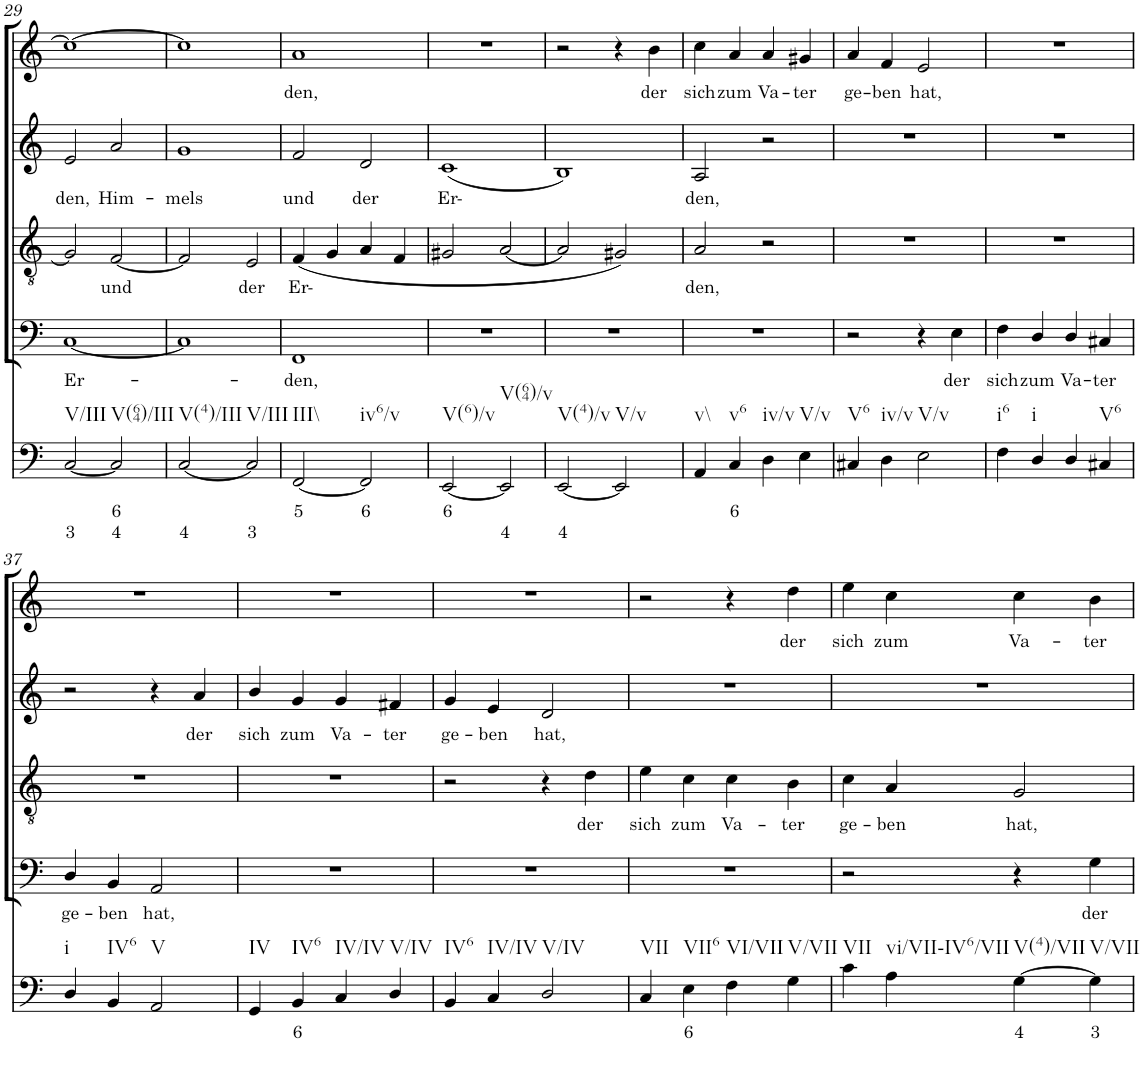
**kern	**text	**text	**kern	**text	**kern	**text	**kern	**text	**kern	**text
*part5	*part5	*part5	*part4	*part4	*part3	*part3	*part2	*part2	*part1	*part1
*staff5	*staff5	*staff5	*staff4	*staff4	*staff3	*staff3	*staff2	*staff2	*staff1	*staff1
*I"Continuo	*	*	*I"Bass	*	*I"Tenor	*	*I"Soprano II	*	*I"Soprano I	*
!!LO:PB:g=z
*clefF4	*	*	*clefF4	*	*clefGv2	*	*clefG2	*	*clefG2	*
*k[]	*	*	*k[]	*	*k[]	*	*k[]	*	*k[]	*
*M4/4	*	*	*M4/4	*	*M4/4	*	*M4/4	*	*M4/4	*
=29	=29	=29	=29	=29	=29	=29	=29	=29	=29	=29
!LO:TX:b:t=V/III	!	!	!	!	!	!	!	!	!	!
!	!	!LO:LY:b	!	!LO:LY:b	!	!	!	!LO:LY:b	!	!
[2C/	.	3	[1C	Er-	2G/]	.	2e/	den,	1cc_	.
!LO:TX:b:t=V(64)/III	!	!	!	!	!	!	!	!	!	!
!	!LO:LY:b	!LO:LY:b	!	!	!	!LO:LY:b	!	!LO:LY:b	!	!
2C/]	6	4	.	.	[2F/	und	2a/	Him-	.	.
=30	=30	=30	=30	=30	=30	=30	=30	=30	=30	=30
!LO:TX:b:t=V(4)/III	!	!	!	!	!	!	!	!	!	!
!	!	!LO:LY:b	!	!	!	!	!	!LO:LY:b	!	!
[2C/	.	4	1C]	.	2F/]	.	1g	mels	1cc]	.
!LO:TX:b:t=V/III	!	!	!	!	!	!	!	!	!	!
!	!	!LO:LY:b	!	!	!	!LO:LY:b	!	!	!	!
2C/]	.	3	.	.	2E/	der	.	.	.	.
=31	=31	=31	=31	=31	=31	=31	=31	=31	=31	=31
!LO:TX:b:t=III\\	!	!	!	!	!	!	!	!	!	!
!	!LO:LY:b	!	!	!LO:LY:b	!	!LO:LY:b	!	!LO:LY:b	!	!LO:LY:b
[2FF/	5	.	1FF	den,	(4F/	Er-	2f/	und	1a	den,
.	.	.	.	.	4G/	.	.	.	.	.
!LO:TX:b:t=iv6/v	!	!	!	!	!	!	!	!	!	!
!	!LO:LY:b	!	!	!	!	!	!	!LO:LY:b	!	!
2FF/]	6	.	.	.	4A/	.	2d/	der	.	.
.	.	.	.	.	4F/	.	.	.	.	.
=32	=32	=32	=32	=32	=32	=32	=32	=32	=32	=32
!LO:TX:b:t=V(6)/v	!	!	!	!	!	!	!	!	!	!
!	!LO:LY:b	!	!	!	!	!	!	!LO:LY:b	!	!
[2EE/	6	.	1r	.	2G#X/	.	(1c	Er-	1r	.
!LO:TX:b:t=V(64)/v	!	!	!	!	!	!	!	!	!	!
!	!	!LO:LY:b	!	!	!	!	!	!	!	!
2EE/]	.	4	.	.	[2A/	.	.	.	.	.
=33	=33	=33	=33	=33	=33	=33	=33	=33	=33	=33
!LO:TX:b:t=V(4)/v	!	!	!	!	!	!	!	!	!	!
!	!	!LO:LY:b	!	!	!	!	!	!	!	!
[2EE/	.	4	1r	.	2A/]	.	1B)	.	2r	.
!LO:TX:b:t=V/v	!	!	!	!	!	!	!	!	!	!
2EE/]	.	.	.	.	2G#X/)	.	.	.	4r	.
!	!	!	!	!	!	!	!	!	!	!LO:LY:b
.	.	.	.	.	.	.	.	.	4b\	der
=34	=34	=34	=34	=34	=34	=34	=34	=34	=34	=34
!LO:TX:b:t=v\\	!	!	!	!	!	!	!	!	!	!
!	!	!	!	!	!	!LO:LY:b	!	!LO:LY:b	!	!LO:LY:b
4AA/	.	.	1r	.	2A/	den,	2A/	den,	4cc\	sich
!LO:TX:b:t=v6	!	!	!	!	!	!	!	!	!	!
!	!LO:LY:b	!	!	!	!	!	!	!	!	!LO:LY:b
4C/	6	.	.	.	.	.	.	.	4a/	zum
!LO:TX:b:t=iv/v	!	!	!	!	!	!	!	!	!	!
!	!	!	!	!	!	!	!	!	!	!LO:LY:b
4D\	.	.	.	.	2r	.	2r	.	4a/	Va-
!LO:TX:b:t=V/v	!	!	!	!	!	!	!	!	!	!
!	!	!	!	!	!	!	!	!	!	!LO:LY:b
4E\	.	.	.	.	.	.	.	.	4g#X/	ter
=35	=35	=35	=35	=35	=35	=35	=35	=35	=35	=35
!LO:TX:b:t=V6	!	!	!	!	!	!	!	!	!	!
!	!	!	!	!	!	!	!	!	!	!LO:LY:b
4C#X/	.	.	2r	.	1r	.	1r	.	4a/	ge-
!LO:TX:b:t=iv/v	!	!	!	!	!	!	!	!	!	!
!	!	!	!	!	!	!	!	!	!	!LO:LY:b
4D\	.	.	.	.	.	.	.	.	4f/	ben
!LO:TX:b:t=V/v	!	!	!	!	!	!	!	!	!	!
!	!	!	!	!	!	!	!	!	!	!LO:LY:b
2E\	.	.	4r	.	.	.	.	.	2e/	hat,
!	!	!	!	!LO:LY:b	!	!	!	!	!	!
.	.	.	4E\	der	.	.	.	.	.	.
=36	=36	=36	=36	=36	=36	=36	=36	=36	=36	=36
!LO:TX:b:t=i6	!	!	!	!	!	!	!	!	!	!
!	!	!	!	!LO:LY:b	!	!	!	!	!	!
4F\	.	.	4F\	sich	1r	.	1r	.	1r	.
!LO:TX:b:t=i	!	!	!	!	!	!	!	!	!	!
!	!	!	!	!LO:LY:b	!	!	!	!	!	!
4D/	.	.	4D/	zum	.	.	.	.	.	.
!	!	!	!	!LO:LY:b	!	!	!	!	!	!
4D/	.	.	4D/	Va-	.	.	.	.	.	.
!LO:TX:b:t=V6	!	!	!	!	!	!	!	!	!	!
!	!	!	!	!LO:LY:b	!	!	!	!	!	!
4C#X/	.	.	4C#X/	ter	.	.	.	.	.	.
!!LO:LB:g=z
=37	=37	=37	=37	=37	=37	=37	=37	=37	=37	=37
!LO:TX:b:t=i	!	!	!	!	!	!	!	!	!	!
!	!	!	!	!LO:LY:b	!	!	!	!	!	!
4D/	.	.	4D/	ge-	1r	.	2r	.	1r	.
!LO:TX:b:t=IV6	!	!	!	!	!	!	!	!	!	!
!	!	!	!	!LO:LY:b	!	!	!	!	!	!
4BB/	.	.	4BB/	ben	.	.	.	.	.	.
!LO:TX:b:t=V	!	!	!	!	!	!	!	!	!	!
!	!	!	!	!LO:LY:b	!	!	!	!	!	!
2AA/	.	.	2AA/	hat,	.	.	4r	.	.	.
!	!	!	!	!	!	!	!	!LO:LY:b	!	!
.	.	.	.	.	.	.	4a/	der	.	.
=38	=38	=38	=38	=38	=38	=38	=38	=38	=38	=38
!LO:TX:b:t=IV	!	!	!	!	!	!	!	!	!	!
!	!	!	!	!	!	!	!	!LO:LY:b	!	!
4GG/	.	.	1r	.	1r	.	4b/	sich	1r	.
!LO:TX:b:t=IV6	!	!	!	!	!	!	!	!	!	!
!	!LO:LY:b	!	!	!	!	!	!	!LO:LY:b	!	!
4BB/	6	.	.	.	.	.	4g/	zum	.	.
!LO:TX:b:t=IV/IV	!	!	!	!	!	!	!	!	!	!
!	!	!	!	!	!	!	!	!LO:LY:b	!	!
4C/	.	.	.	.	.	.	4g/	Va-	.	.
!LO:TX:b:t=V/IV	!	!	!	!	!	!	!	!	!	!
!	!	!	!	!	!	!	!	!LO:LY:b	!	!
4D/	.	.	.	.	.	.	4f#X/	ter	.	.
=39	=39	=39	=39	=39	=39	=39	=39	=39	=39	=39
!LO:TX:b:t=IV6	!	!	!	!	!	!	!	!	!	!
!	!	!	!	!	!	!	!	!LO:LY:b	!	!
4BB/	.	.	1r	.	2r	.	4g/	ge-	1r	.
!LO:TX:b:t=IV/IV	!	!	!	!	!	!	!	!	!	!
!	!	!	!	!	!	!	!	!LO:LY:b	!	!
4C/	.	.	.	.	.	.	4e/	ben	.	.
!LO:TX:b:t=V/IV	!	!	!	!	!	!	!	!	!	!
!	!	!	!	!	!	!	!	!LO:LY:b	!	!
2D/	.	.	.	.	4r	.	2d/	hat,	.	.
!	!	!	!	!	!	!LO:LY:b	!	!	!	!
.	.	.	.	.	4d\	der	.	.	.	.
=40	=40	=40	=40	=40	=40	=40	=40	=40	=40	=40
!LO:TX:b:t=VII	!	!	!	!	!	!	!	!	!	!
!	!	!	!	!	!	!LO:LY:b	!	!	!	!
4C/	.	.	1r	.	4e\	sich	1r	.	2r	.
!LO:TX:b:t=VII6	!	!	!	!	!	!	!	!	!	!
!	!LO:LY:b	!	!	!	!	!LO:LY:b	!	!	!	!
4E\	6	.	.	.	4c\	zum	.	.	.	.
!LO:TX:b:t=VI/VII	!	!	!	!	!	!	!	!	!	!
!	!	!	!	!	!	!LO:LY:b	!	!	!	!
4F\	.	.	.	.	4c\	Va-	.	.	4r	.
!LO:TX:b:t=V/VII	!	!	!	!	!	!	!	!	!	!
!	!	!	!	!	!	!LO:LY:b	!	!	!	!LO:LY:b
4G\	.	.	.	.	4B\	ter	.	.	4dd\	der
=41	=41	=41	=41	=41	=41	=41	=41	=41	=41	=41
!LO:TX:b:t=VII	!	!	!	!	!	!	!	!	!	!
!	!	!	!	!	!	!LO:LY:b	!	!	!	!LO:LY:b
4c\	.	.	2r	.	4c\	ge-	1r	.	4ee\	sich
!LO:TX:b:t=vi/VII-IV6/VII	!	!	!	!	!	!	!	!	!	!
!	!	!	!	!	!	!LO:LY:b	!	!	!	!LO:LY:b
4A\	.	.	.	.	4A/	ben	.	.	4cc\	zum
!LO:TX:b:t=V(4)/VII	!	!	!	!	!	!	!	!	!	!
!	!LO:LY:b	!	!	!	!	!LO:LY:b	!	!	!	!LO:LY:b
[4G\	4	.	4r	.	2G/	hat,	.	.	4cc\	Va-
!LO:TX:b:t=V/VII	!	!	!	!	!	!	!	!	!	!
!	!LO:LY:b	!	!	!LO:LY:b	!	!	!	!	!	!LO:LY:b
4G\]	3	.	4G\	der	.	.	.	.	4b\	ter
=	=	=	=	=	=	=	=	=	=	=
*-	*-	*-	*-	*-	*-	*-	*-	*-	*-	*-
